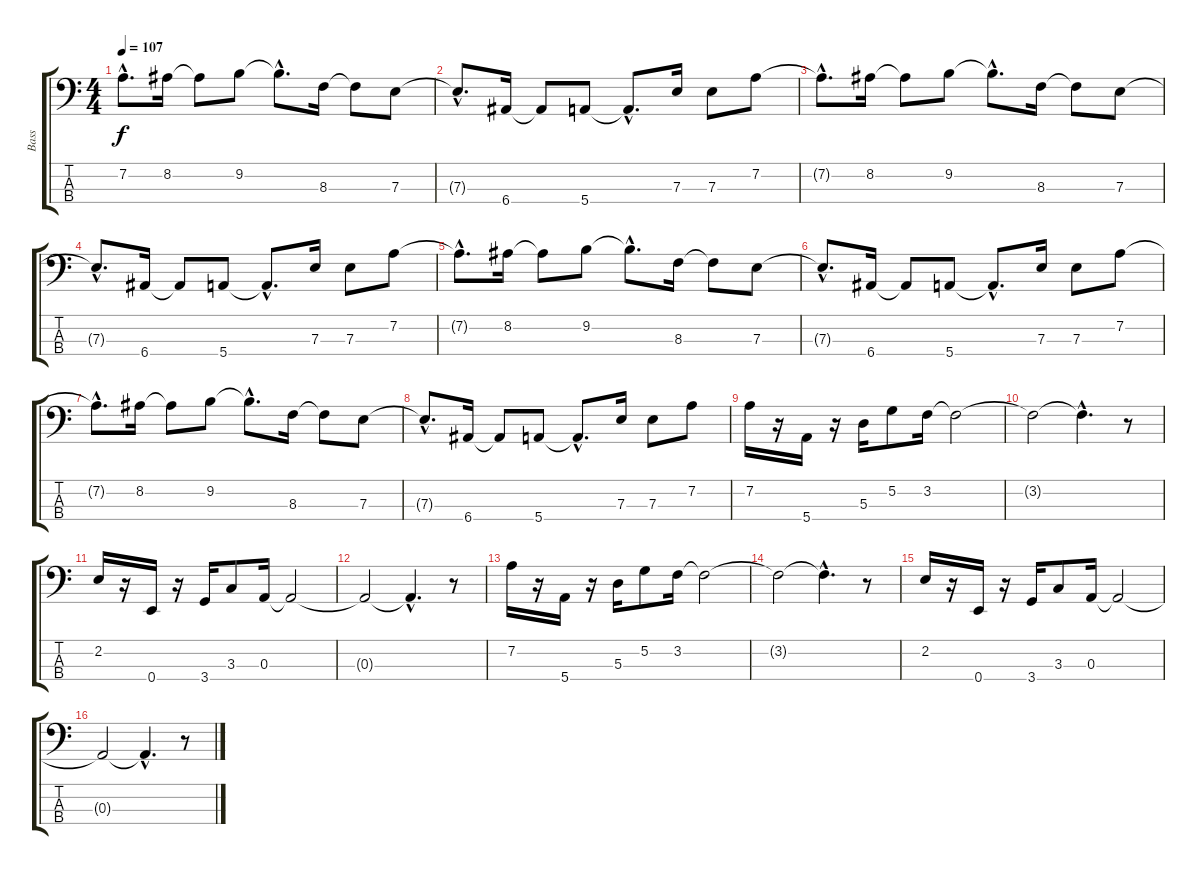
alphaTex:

\track ("Bass" "Bass") {instrument electricbassfinger}
\staff {score tabs}
\tuning (G2 D2 A1 E1) {hide}
\ts (4 4)
\tempo 107
\clef f4
\ks c
7.2{hac t}.8{d dy f} 8.2.16 8.2{t}.8 9.2.8 9.2{hac t}.8{d} 8.3.16 8.3{t}.8 7.3.8 |
7.3{hac t}.8{d} 6.4.16 6.4{t}.8 5.4.8 5.4{hac t}.8{d} 7.3.16 7.3.8 7.2.8 |
7.2{hac t}.8{d} 8.2.16 8.2{t}.8 9.2.8 9.2{hac t}.8{d} 8.3.16 8.3{t}.8 7.3.8 |
7.3{hac t}.8{d} 6.4.16 6.4{t}.8 5.4.8 5.4{hac t}.8{d} 7.3.16 7.3.8 7.2.8 |
7.2{hac t}.8{d} 8.2.16 8.2{t}.8 9.2.8 9.2{hac t}.8{d} 8.3.16 8.3{t}.8 7.3.8 |
7.3{hac t}.8{d} 6.4.16 6.4{t}.8 5.4.8 5.4{hac t}.8{d} 7.3.16 7.3.8 7.2.8 |
7.2{hac t}.8{d} 8.2.16 8.2{t}.8 9.2.8 9.2{hac t}.8{d} 8.3.16 8.3{t}.8 7.3.8 |
7.3{hac t}.8{d} 6.4.16 6.4{t}.8 5.4.8 5.4{hac t}.8{d} 7.3.16 7.3.8 7.2.8 |
7.2.16 r.16 5.4.16 r.16 5.3.16 5.2.8 3.2.16 3.2{t}.2 |
3.2{t}.2 3.2{hac t}.4{d} r.8 |
2.2.16 r.16 0.4.16 r.16 3.4.16 3.3.8 0.3.16 0.3{t}.2 |
0.3{t}.2 0.3{hac t}.4{d} r.8 |
7.2.16 r.16 5.4.16 r.16 5.3.16 5.2.8 3.2.16 3.2{t}.2 |
3.2{t}.2 3.2{hac t}.4{d} r.8 |
2.2.16 r.16 0.4.16 r.16 3.4.16 3.3.8 0.3.16 0.3{t}.2 |
0.3{t}.2 0.3{hac t}.4{d} r.8
